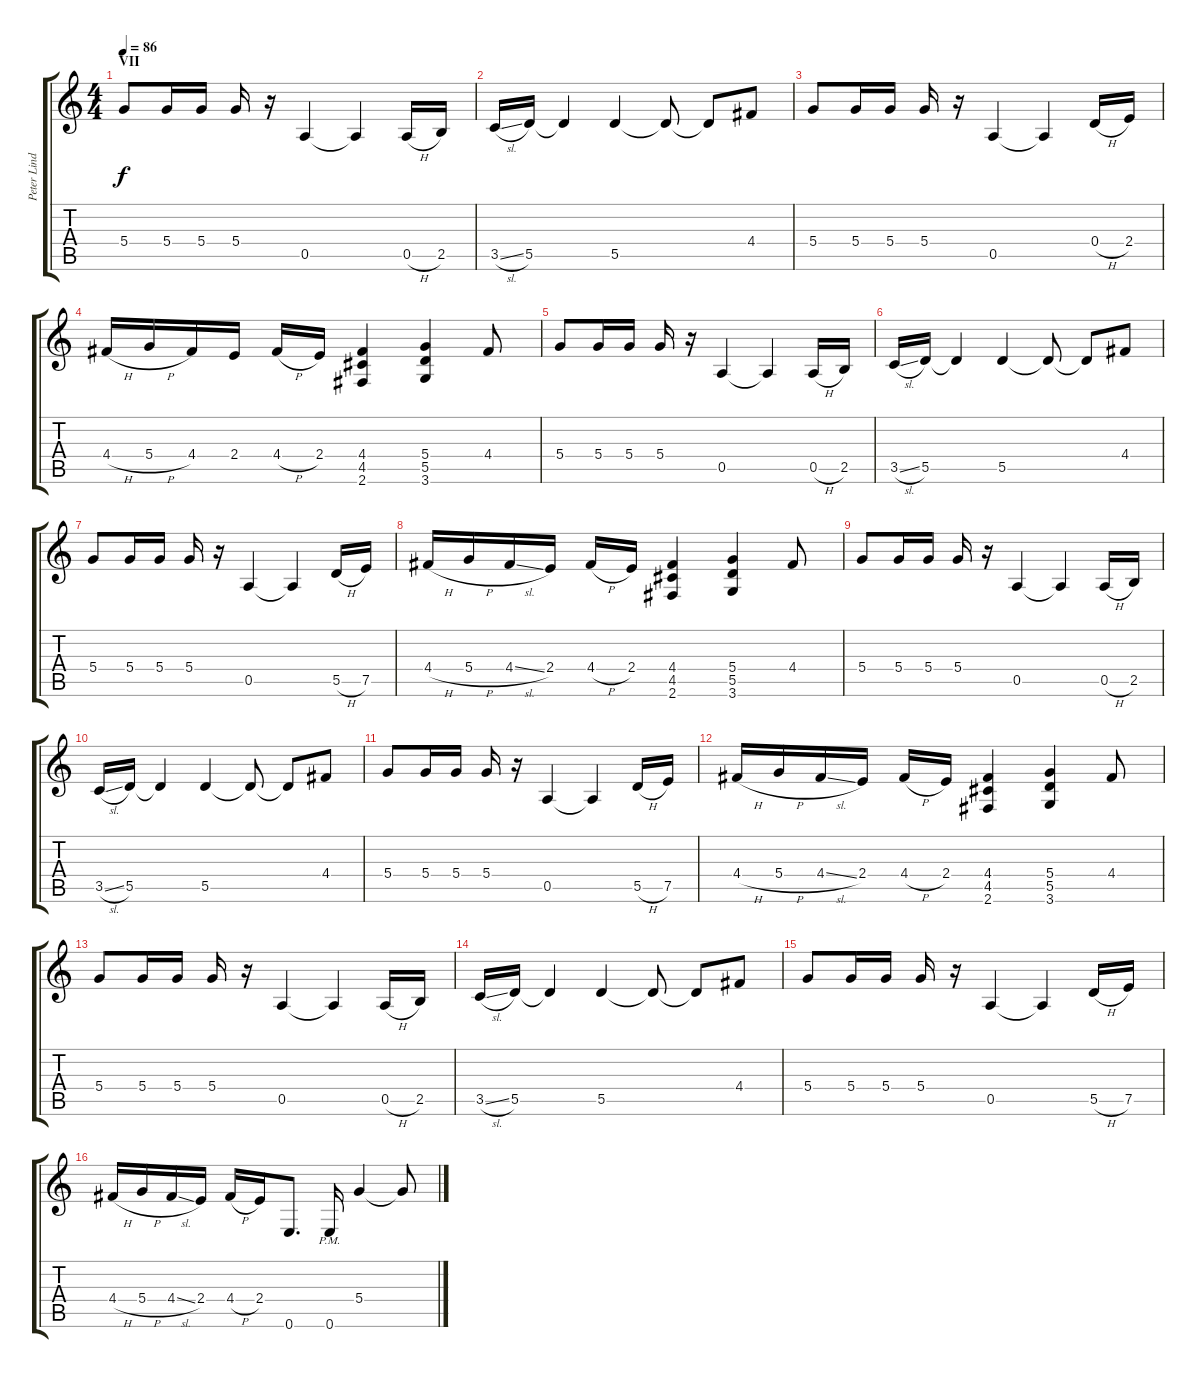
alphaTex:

\track ("Peter Lindgren" "Peter Lind") {instrument acousticguitarsteel}
\staff {score tabs}
\tuning (E4 B3 G3 D3 A2 E2) {hide}
\ts (4 4)
\section ("" "VII")
\tempo 86
\clef g2
\ks c
5.4.8{dy f} 5.4.16 5.4.16 5.4.16 r.16 0.5.4 0.5{t}.4 0.5{h}.16 2.5.16 |
3.5{sl}.16 5.5.16 5.5{t}.4 5.5.4 5.5{t}.8 5.5{t}.8 4.4.8 |
5.4.8 5.4.16 5.4.16 5.4.16 r.16 0.5.4 0.5{t}.4 0.4{h}.16 2.4.16 |
4.4{h}.16 5.4{h}.16 4.4.16 2.4.16 4.4{h}.16 2.4.16 (4.4 4.5 2.6).4 (5.4 5.5 3.6).4 4.4.8 |
5.4.8 5.4.16 5.4.16 5.4.16 r.16 0.5.4 0.5{t}.4 0.5{h}.16 2.5.16 |
3.5{sl}.16 5.5.16 5.5{t}.4 5.5.4 5.5{t}.8 5.5{t}.8 4.4.8 |
5.4.8 5.4.16 5.4.16 5.4.16 r.16 0.5.4 0.5{t}.4 5.5{h}.16 7.5.16 |
4.4{h}.16 5.4{h}.16 4.4{sl}.16 2.4.16 4.4{h}.16 2.4.16 (4.4 4.5 2.6).4 (5.4 5.5 3.6).4 4.4.8 |
5.4.8 5.4.16 5.4.16 5.4.16 r.16 0.5.4 0.5{t}.4 0.5{h}.16 2.5.16 |
3.5{sl}.16 5.5.16 5.5{t}.4 5.5.4 5.5{t}.8 5.5{t}.8 4.4.8 |
5.4.8 5.4.16 5.4.16 5.4.16 r.16 0.5.4 0.5{t}.4 5.5{h}.16 7.5.16 |
4.4{h}.16 5.4{h}.16 4.4{sl}.16 2.4.16 4.4{h}.16 2.4.16 (4.4 4.5 2.6).4 (5.4 5.5 3.6).4 4.4.8 |
5.4.8 5.4.16 5.4.16 5.4.16 r.16 0.5.4 0.5{t}.4 0.5{h}.16 2.5.16 |
3.5{sl}.16 5.5.16 5.5{t}.4 5.5.4 5.5{t}.8 5.5{t}.8 4.4.8 |
5.4.8 5.4.16 5.4.16 5.4.16 r.16 0.5.4 0.5{t}.4 5.5{h}.16 7.5.16 |
4.4{h}.16 5.4{h}.16 4.4{sl}.16 2.4.16 4.4{h}.16 2.4.16 0.6.8{d} 0.6{pm}.16 5.4.4 5.4{t}.8
